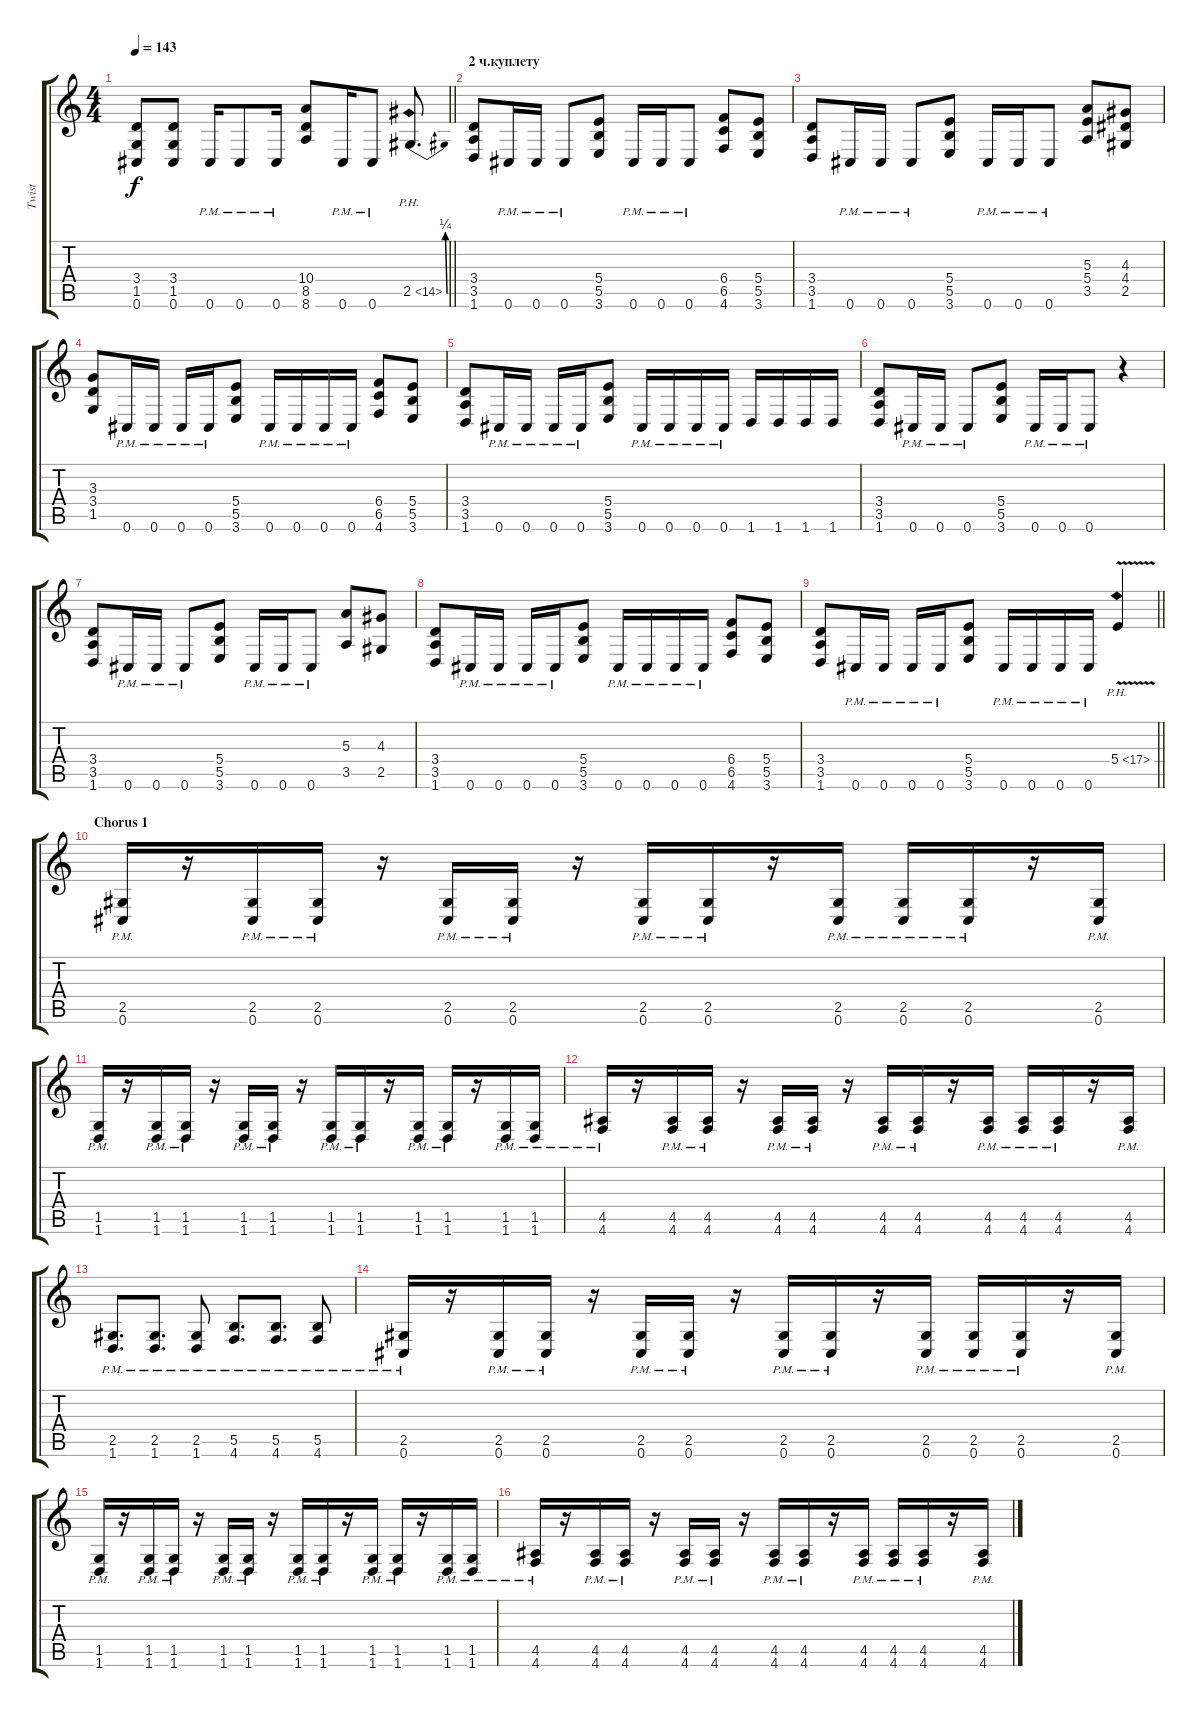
\track ("Twist" "Twist") {instrument distortionguitar}
\staff {score tabs}
\tuning (Db4 Ab3 E3 B2 Gb2 Db2) {hide}
\ts (4 4)
\tempo 143
\clef g2
\barLineRight lightlight
\ks c
(3.4 1.5 0.6).8{dy f} (3.4 1.5 0.6).8 0.6{pm}.16 0.6{pm}.8 0.6{pm}.16 (10.4 8.5 8.6).8 0.6{pm}.16 0.6{pm}.8 2.5{be (bend 0 0 60 1) ph 12}.8{d} |
\section ("" "2 ч.куплету")
(3.4 3.5 1.6).8 0.6{pm}.16 0.6{pm}.16 0.6{pm}.8 (5.4 5.5 3.6).8 0.6{pm}.16 0.6{pm}.16 0.6{pm}.8 (6.4 6.5 4.6).8 (5.4 5.5 3.6).8 |
(3.4 3.5 1.6).8 0.6{pm}.16 0.6{pm}.16 0.6{pm}.8 (5.4 5.5 3.6).8 0.6{pm}.16 0.6{pm}.16 0.6{pm}.8 (5.3 5.4 3.5).8 (4.3 4.4 2.5).8 |
(3.3 3.4 1.5).8 0.6{pm}.16 0.6{pm}.16 0.6{pm}.16 0.6{pm}.16 (5.4 5.5 3.6).8 0.6{pm}.16 0.6{pm}.16 0.6{pm}.16 0.6{pm}.16 (6.4 6.5 4.6).8 (5.4 5.5 3.6).8 |
(3.4 3.5 1.6).8 0.6{pm}.16 0.6{pm}.16 0.6{pm}.16 0.6{pm}.16 (5.4 5.5 3.6).8 0.6{pm}.16 0.6{pm}.16 0.6{pm}.16 0.6{pm}.16 1.6.16 1.6.16 1.6.16 1.6.16 |
(3.4 3.5 1.6).8 0.6{pm}.16 0.6{pm}.16 0.6{pm}.8 (5.4 5.5 3.6).8 0.6{pm}.16 0.6{pm}.16 0.6{pm}.8 r.4 |
(3.4 3.5 1.6).8 0.6{pm}.16 0.6{pm}.16 0.6{pm}.8 (5.4 5.5 3.6).8 0.6{pm}.16 0.6{pm}.16 0.6{pm}.8 (5.3 3.5).8 (4.3 2.5).8 |
(3.4 3.5 1.6).8 0.6{pm}.16 0.6{pm}.16 0.6{pm}.16 0.6{pm}.16 (5.4 5.5 3.6).8 0.6{pm}.16 0.6{pm}.16 0.6{pm}.16 0.6{pm}.16 (6.4 6.5 4.6).8 (5.4 5.5 3.6).8 |
\barLineRight lightlight
(3.4 3.5 1.6).8 0.6{pm}.16 0.6{pm}.16 0.6{pm}.16 0.6{pm}.16 (5.4 5.5 3.6).8 0.6{pm}.16 0.6{pm}.16 0.6{pm}.16 0.6{pm}.16 5.4{ph 12 v}.4 |
\section ("" "Chorus 1")
(2.5{pm} 0.6{pm}).16 r.16 (2.5{pm} 0.6{pm}).16 (2.5{pm} 0.6{pm}).16 r.16 (2.5{pm} 0.6{pm}).16 (2.5{pm} 0.6{pm}).16 r.16 (2.5{pm} 0.6{pm}).16 (2.5{pm} 0.6{pm}).16 r.16 (2.5{pm} 0.6{pm}).16 (2.5{pm} 0.6{pm}).16 (2.5{pm} 0.6{pm}).16 r.16 (2.5{pm} 0.6{pm}).16 |
(1.5{pm} 1.6{pm}).16 r.16 (1.5{pm} 1.6{pm}).16 (1.5{pm} 1.6{pm}).16 r.16 (1.5{pm} 1.6{pm}).16 (1.5{pm} 1.6{pm}).16 r.16 (1.5{pm} 1.6{pm}).16 (1.5{pm} 1.6{pm}).16 r.16 (1.5{pm} 1.6{pm}).16 (1.5{pm} 1.6{pm}).16 r.16 (1.5{pm} 1.6{pm}).16 (1.5{pm} 1.6{pm}).16 |
(4.5{pm} 4.6{pm}).16 r.16 (4.5{pm} 4.6{pm}).16 (4.5{pm} 4.6{pm}).16 r.16 (4.5{pm} 4.6{pm}).16 (4.5{pm} 4.6{pm}).16 r.16 (4.5{pm} 4.6{pm}).16 (4.5{pm} 4.6{pm}).16 r.16 (4.5{pm} 4.6{pm}).16 (4.5{pm} 4.6{pm}).16 (4.5{pm} 4.6{pm}).16 r.16 (4.5{pm} 4.6{pm}).16 |
(2.5{pm} 1.6{pm}).8{d} (2.5{pm} 1.6{pm}).8{d} (2.5{pm} 1.6{pm}).8 (5.5{pm} 4.6{pm}).8{d} (5.5{pm} 4.6{pm}).8{d} (5.5{pm} 4.6{pm}).8 |
(2.5{pm} 0.6{pm}).16 r.16 (2.5{pm} 0.6{pm}).16 (2.5{pm} 0.6{pm}).16 r.16 (2.5{pm} 0.6{pm}).16 (2.5{pm} 0.6{pm}).16 r.16 (2.5{pm} 0.6{pm}).16 (2.5{pm} 0.6{pm}).16 r.16 (2.5{pm} 0.6{pm}).16 (2.5{pm} 0.6{pm}).16 (2.5{pm} 0.6{pm}).16 r.16 (2.5{pm} 0.6{pm}).16 |
(1.5{pm} 1.6{pm}).16 r.16 (1.5{pm} 1.6{pm}).16 (1.5{pm} 1.6{pm}).16 r.16 (1.5{pm} 1.6{pm}).16 (1.5{pm} 1.6{pm}).16 r.16 (1.5{pm} 1.6{pm}).16 (1.5{pm} 1.6{pm}).16 r.16 (1.5{pm} 1.6{pm}).16 (1.5{pm} 1.6{pm}).16 r.16 (1.5{pm} 1.6{pm}).16 (1.5{pm} 1.6{pm}).16 |
(4.5{pm} 4.6{pm}).16 r.16 (4.5{pm} 4.6{pm}).16 (4.5{pm} 4.6{pm}).16 r.16 (4.5{pm} 4.6{pm}).16 (4.5{pm} 4.6{pm}).16 r.16 (4.5{pm} 4.6{pm}).16 (4.5{pm} 4.6{pm}).16 r.16 (4.5{pm} 4.6{pm}).16 (4.5{pm} 4.6{pm}).16 (4.5{pm} 4.6{pm}).16 r.16 (4.5{pm} 4.6{pm}).16
